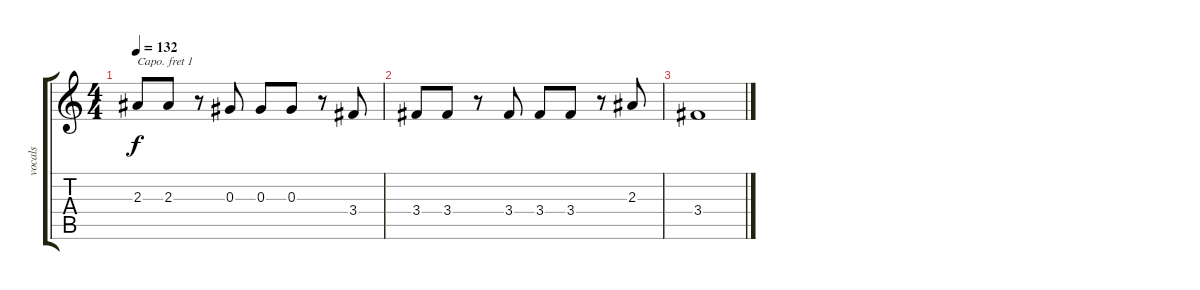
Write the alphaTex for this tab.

\track ("vocals" "vocals") {instrument overdrivenguitar}
\staff {score tabs}
\capo 1
\tuning (E4 B3 G3 D3 A2 E2) {hide}
\ts (4 4)
\tempo 132
\clef g2
\ks c
2.3.8{dy f} 2.3.8 r.8 0.3.8 0.3.8 0.3.8 r.8 3.4.8 |
3.4.8 3.4.8 r.8 3.4.8 3.4.8 3.4.8 r.8 2.3.8 |
3.4.1
